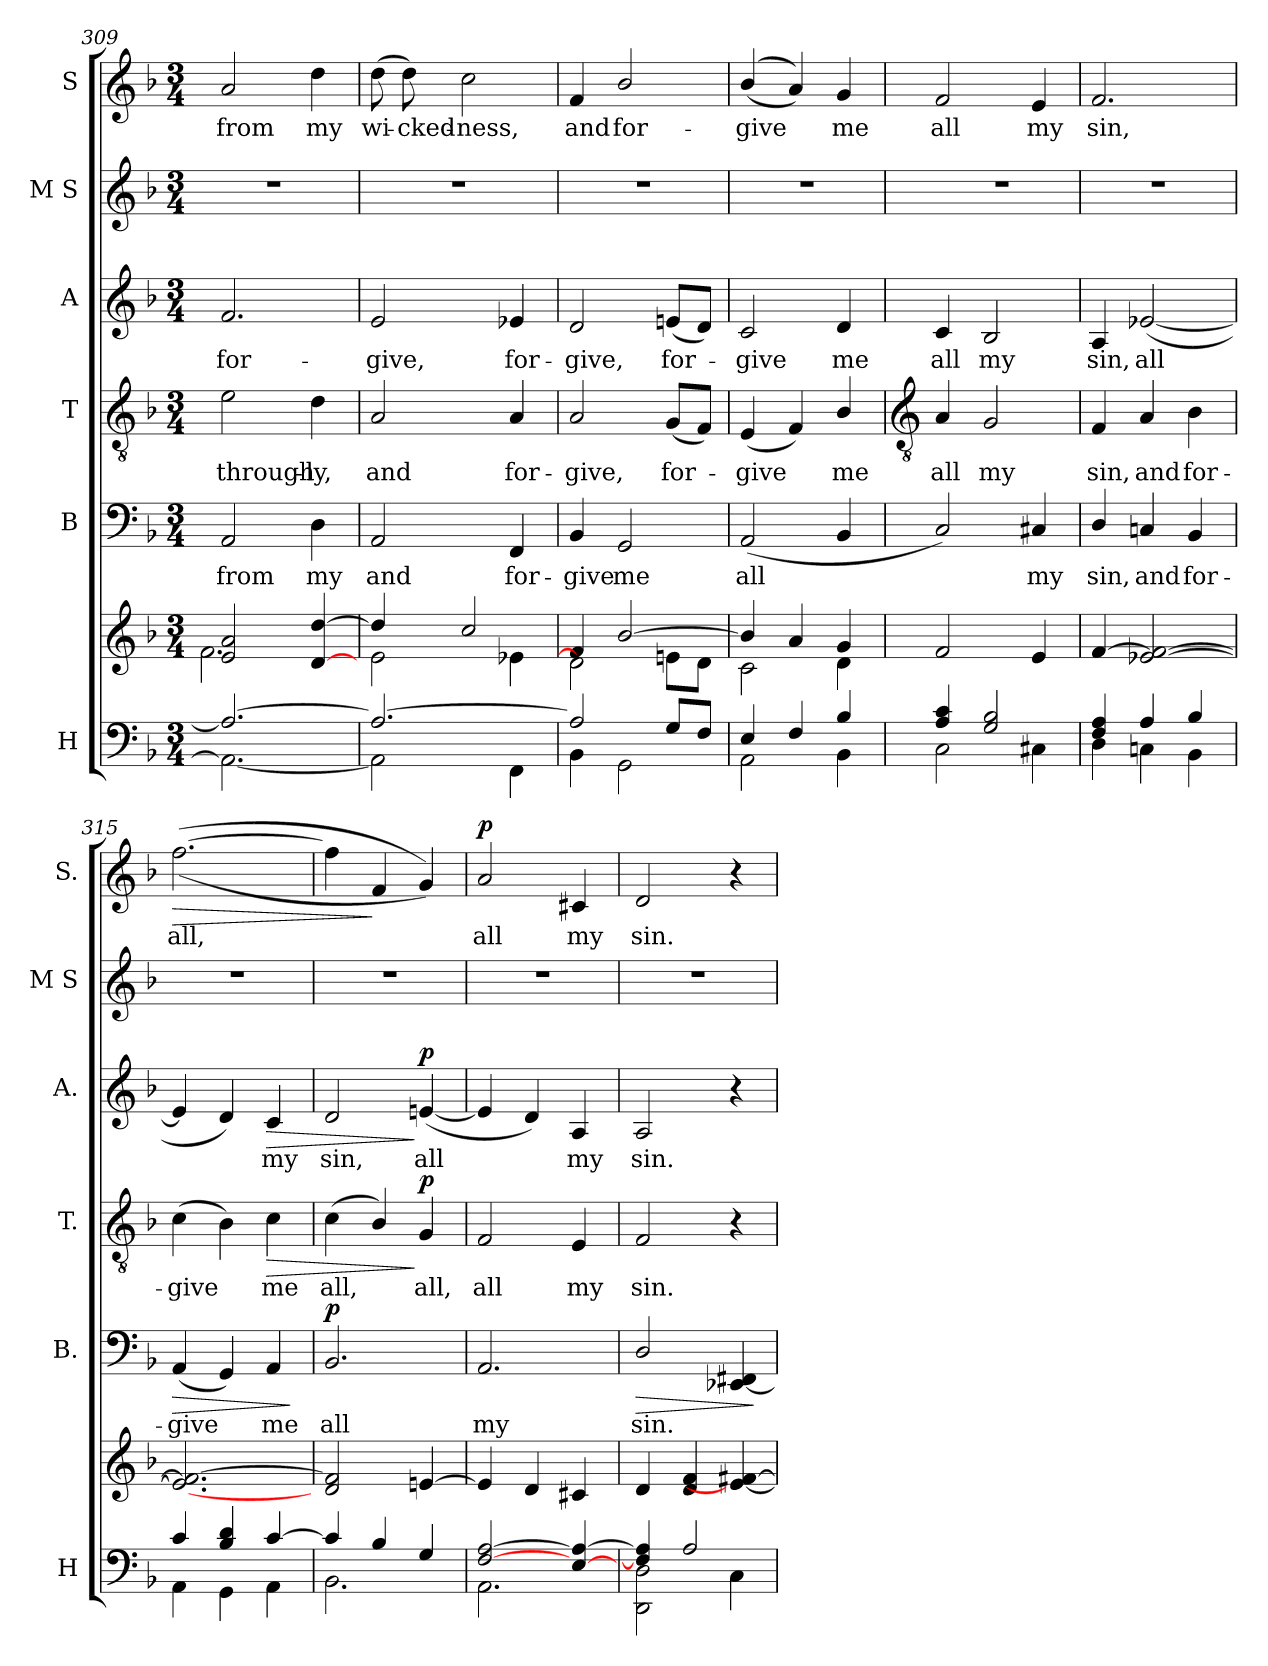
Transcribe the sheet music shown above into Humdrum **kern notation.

**kern	**kern	**kern	**text	**dynam	**kern	**text	**dynam	**kern	**text	**dynam	**kern	**kern	**text	**dynam
*part6	*part6	*part5	*part5	*part5	*part4	*part4	*part4	*part3	*part3	*part3	*part2	*part1	*part1	*part1
*staff7	*staff6	*staff5	*staff5	*staff5	*staff4	*staff4	*staff4	*staff3	*staff3	*staff3	*staff2	*staff1	*staff1	*staff1
*I"H	*	*I"B	*	*	*I"T	*	*	*I"A	*	*	*I"M S	*I"S	*	*
*I'H	*	*I'B.	*	*	*I'T.	*	*	*I'A.	*	*	*I'M S	*I'S.	*	*
*clefF4	*clefG2	*clefF4	*	*	*clefGv2	*	*	*clefG2	*	*	*clefG2	*clefG2	*	*
*k[b-]	*k[b-]	*k[b-]	*	*	*k[b-]	*	*	*k[b-]	*	*	*k[b-]	*k[b-]	*	*
*M3/4	*M3/4	*M3/4	*	*	*M3/4	*	*	*M3/4	*	*	*M3/4	*M3/4	*	*
=309	=309	=309	=309	=309	=309	=309	=309	=309	=309	=309	=309	=309	=309	=309
*^	*^	*	*	*	*	*	*	*	*	*	*	*	*	*
!	!	!	!	!	!LO:LY:b	!	!	!LO:LY:b	!	!	!LO:LY:b	!	!	!	!LO:LY:b	!
2.A/_	2.AA\_	2e/ 2a/	2.f\	2AA!/	from	.	2e\	through-	.	2.f/	for-	.	2.r	2a/	from	.
!	!	!	!	!	!LO:LY:b	!	!	!LO:LY:b	!	!	!	!	!	!	!LO:LY:b	!
.	.	[4d/ [4dd/	.	4D!\	my	.	4d\	-ly,	.	.	.	.	.	4dd\	my	.
=310	=310	=310	=310	=310	=310	=310	=310	=310	=310	=310	=310	=310	=310	=310	=310	=310
!	!	!	!	!	!LO:LY:b	!	!	!LO:LY:b	!	!	!LO:LY:b	!	!	!	!LO:LY:b	!
2.A/_	2AA\]	4dd/]	2e\	2AA/	and	.	2A/	and	.	2e/	-give,	.	2.r	(8dd\	wi-	.
!	!	!	!	!	!	!	!	!	!	!	!	!	!	!	!LO:LY:b	!
.	.	.	.	.	.	.	.	.	.	.	.	.	.	8dd\)	-cked-	.
!	!	!	!	!	!	!	!	!	!	!	!	!	!	!	!LO:LY:b	!
.	.	2cc/	.	.	.	.	.	.	.	.	.	.	.	2cc\	-ness,	.
!	!	!	!	!	!LO:LY:b	!	!	!LO:LY:b	!	!	!LO:LY:b	!	!	!	!	!
.	4FF\	.	4e-X\	4FF/	for-	.	4A/	for-	.	4e-X/	for-	.	.	.	.	.
=311	=311	=311	=311	=311	=311	=311	=311	=311	=311	=311	=311	=311	=311	=311	=311	=311
!	!	!	!	!	!LO:LY:b	!	!	!LO:LY:b	!	!	!LO:LY:b	!	!	!	!LO:LY:b	!
2A/]	4BB-\	4f/	2d\]	4BB-/	-give	.	2A/	-give,	.	2d/	-give,	.	2.r	4f/	and	.
!	!	!	!	!	!LO:LY:b	!	!	!	!	!	!	!	!	!	!LO:LY:b	!
.	2GG\	[2b-/	.	2GG/	me	.	.	.	.	.	.	.	.	2b-/	for-	.
!	!	!	!	!	!	!	!	!LO:LY:b	!	!	!LO:LY:b	!	!	!	!	!
8G/L	.	.	8en\L	.	.	.	(8G/L	for-	.	(8en/L	for-	.	.	.	.	.
8F/J	.	.	8d\J	.	.	.	8F/J)	.	.	8d/J)	.	.	.	.	.	.
=312	=312	=312	=312	=312	=312	=312	=312	=312	=312	=312	=312	=312	=312	=312	=312	=312
!	!	!	!	!	!LO:LY:b	!	!	!LO:LY:b	!	!	!LO:LY:b	!	!	!	!LO:LY:b	!
4E/	2AA\	4b-/]	2c\	(2AA/	all	.	(4E/	give	.	2c/	give	.	2.r	((4b-/	-give	.
4F/	.	4a/	.	.	.	.	4F/)	.	.	.	.	.	.	4a/))	.	.
!	!	!	!	!	!	!	!	!LO:LY:b	!	!	!LO:LY:b	!	!	!	!LO:LY:b	!
4B-/	4BB-\	4g/	4d\	4BB-/	.	.	4B-/	me	.	4d/	me	.	.	4g/	me	.
!!LO:PB:g=z
=313	=313	=313	=313	=313	=313	=313	=313	=313	=313	=313	=313	=313	=313	=313	=313	=313
*	*	*	*	*	*	*	*clefGv2	*	*	*	*	*	*	*	*	*
!	!	!	!	!	!	!	!	!LO:LY:b	!	!	!LO:LY:b	!	!	!	!LO:LY:b	!
4A/ 4c/	2C\	2f/	2.ryy	2C/)	.	.	4A/	all	.	4c/	all	.	2.r	2f/	all	.
!	!	!	!	!	!	!	!	!LO:LY:b	!	!	!LO:LY:b	!	!	!	!	!
2G/ 2B-/	.	.	.	.	.	.	2G/	my	.	2B-/	my	.	.	.	.	.
!	!	!	!	!	!LO:LY:b	!	!	!	!	!	!	!	!	!	!LO:LY:b	!
.	4C#X\	4e/	.	4C#X/	my	.	.	.	.	.	.	.	.	4e/	my	.
=314	=314	=314	=314	=314	=314	=314	=314	=314	=314	=314	=314	=314	=314	=314	=314	=314
!	!	!	!	!	!LO:LY:b	!	!	!LO:LY:b	!	!	!LO:LY:b	!	!	!	!LO:LY:b	!
4F/ 4A/	4D\	[4f/	2.ryy	4D/	sin,	.	4F/	sin,	.	4A/	sin,	.	2.r	2.f/	sin,	.
!	!	!	!	!	!LO:LY:b	!	!	!LO:LY:b	!	!	!LO:LY:b	!	!	!	!	!
4A/	4Cn\	[2e-X/ 2f/_	.	4Cn/	and	.	4A/	and	.	([2e-X/	all	.	.	.	.	.
!	!	!	!	!	!LO:LY:b	!	!	!LO:LY:b	!	!	!	!	!	!	!	!
4B-/	4BB-\	.	.	4BB-/	for-	.	4B-\	for-	.	.	.	.	.	.	.	.
=315	=315	=315	=315	=315	=315	=315	=315	=315	=315	=315	=315	=315	=315	=315	=315	=315
!	!	!	!	!	!LO:LY:b	!LO:HP:b	!	!LO:LY:b	!	!	!	!	!	!	!LO:LY:b	!LO:HP:b
4c/	4AA\	2.e-/_ 2.f/_	2.ryy	(4AA/	-give	>	(>4c\	-give	.	4e-/]	.	.	2.r	(>([2.ff\	all,	>
4B-/ 4d/	4GG\	.	.	4GG/)	.	.	4B-\)	.	.	4d/)	.	.	.	.	.	.
!	!	!	!	!	!LO:LY:b	!	!	!LO:LY:b	!LO:HP:b	!	!LO:LY:b	!LO:HP:b	!	!	!	!
[4c/	4AA\	.	.	4AA/	me	.	4c\	me	>	4c/	my	>	.	.	.	.
*v	*v	*	*	*	*	*	*	*	*	*	*	*	*	*	*	*
*	*v	*v	*	*	*	*	*	*	*	*	*	*	*	*	*
.	.	.	.	]	.	.	.	.	.	.	.	.	.	.
=316	=316	=316	=316	=316	=316	=316	=316	=316	=316	=316	=316	=316	=316	=316
*^	*^	*	*	*	*	*	*	*	*	*	*	*	*	*
!	!	!	!	!	!LO:LY:b	!LO:DY:b	!	!LO:LY:b	!	!	!LO:LY:b	!	!	!	!	!
4c/]	2.BB-\	2d/ 2f/]	2.ryy	2.BB-/	all	p	(4c\	all,	.	2d/	sin,	.	2.r	4ff\]	.	.
4B-/	.	.	.	.	.	.	4B-/)	.	.	.	.	.	.	4f/	.	]
!	!	!	!	!	!	!	!	!LO:LY:b	!LO:DY:n=1:b	!	!LO:LY:b	!LO:DY:n=1:b	!	!	!	!
4G/	.	[4en/	.	.	.	.	4G/	all,	] p	([4en/	all	] p	.	4g/))	.	.
=317	=317	=317	=317	=317	=317	=317	=317	=317	=317	=317	=317	=317	=317	=317	=317	=317
!	!	!	!	!	!LO:LY:b	!	!	!LO:LY:b	!	!	!	!	!	!	!LO:LY:b	!LO:DY:b
[2F/ [2A/	2.AA\	4e/]	2.ryy	2.AA/	my	.	2F/	all	.	4e/]	.	.	2.r	2a/	all	p
.	.	4d/	.	.	.	.	.	.	.	4d/)	.	.	.	.	.	.
!	!	!	!	!	!	!	!	!LO:LY:b	!	!	!LO:LY:b	!	!	!	!LO:LY:b	!
[4E/ 4A/_	.	4c#X/	.	.	.	.	4E/	my	.	4A/	my	.	.	4c#X/	my	.
=318	=318	=318	=318	=318	=318	=318	=318	=318	=318	=318	=318	=318	=318	=318	=318	=318
!	!	!	!	!	!LO:LY:b	!LO:HP:b	!	!LO:LY:b	!	!	!LO:LY:b	!	!	!	!LO:LY:b	!
4F/] 4A/]	2DD\ 2D\	4d/	2.ryy	2D/	sin.	>	2F/	sin.	.	2A/	sin.	.	2.r	2d/	sin.	.
2A/	.	4d/ 4f/	.	.	.	.	.	.	.	.	.	.	.	.	.	.
.	4C\	4e-/_ [4f#X/	.	[4EE-X!/ 4FF#X!/	.	.	4r	.	.	4r	.	.	.	4r	.	.
*v	*v	*	*	*	*	*	*	*	*	*	*	*	*	*	*	*
*	*v	*v	*	*	*	*	*	*	*	*	*	*	*	*	*
.	.	.	.	]	.	.	.	.	.	.	.	.	.	.
=	=	=	=	=	=	=	=	=	=	=	=	=	=	=
*-	*-	*-	*-	*-	*-	*-	*-	*-	*-	*-	*-	*-	*-	*-
